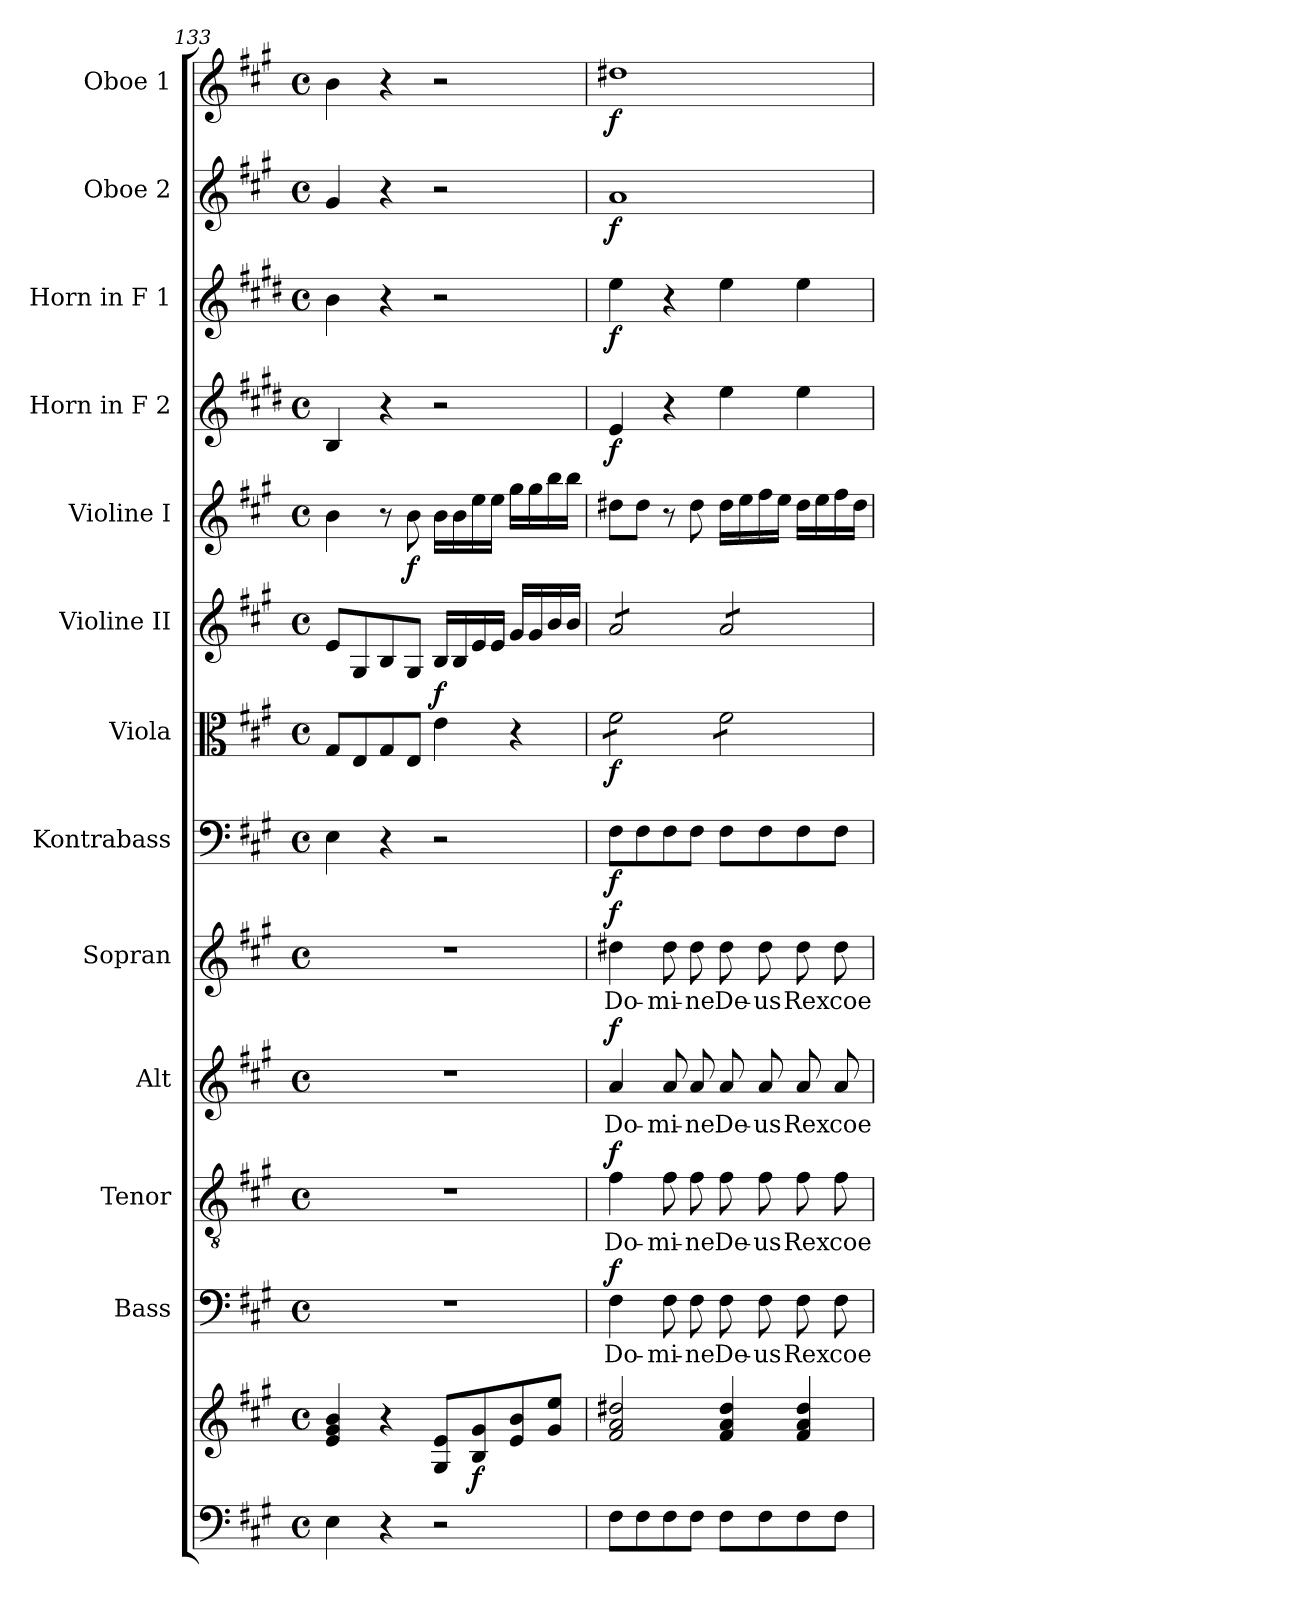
**kern	**kern	**dynam	**kern	**text	**dynam	**kern	**text	**dynam	**kern	**text	**dynam	**kern	**text	**dynam	**kern	**dynam	**kern	**dynam	**kern	**dynam	**kern	**dynam	**kern	**dynam	**kern	**dynam	**kern	**dynam	**kern	**dynam
*part13	*part13	*part13	*part12	*part12	*part12	*part11	*part11	*part11	*part10	*part10	*part10	*part9	*part9	*part9	*part8	*part8	*part7	*part7	*part6	*part6	*part5	*part5	*part4	*part4	*part3	*part3	*part2	*part2	*part1	*part1
*staff14	*staff13	*staff13/14	*staff12	*staff12	*staff12	*staff11	*staff11	*staff11	*staff10	*staff10	*staff10	*staff9	*staff9	*staff9	*staff8	*staff8	*staff7	*staff7	*staff6	*staff6	*staff5	*staff5	*staff4	*staff4	*staff3	*staff3	*staff2	*staff2	*staff1	*staff1
*	*	*	*I"Bass	*	*	*I"Tenor	*	*	*I"Alt	*	*	*I"Sopran	*	*	*I"Kontrabass	*	*I"Viola	*	*I"Violine II	*	*I"Violine I	*	*I"Horn in F 2	*	*I"Horn in F 1	*	*I"Oboe 2	*	*I"Oboe 1	*
*	*	*	*I'B.	*	*	*I'T.	*	*	*I'A.	*	*	*I'S.	*	*	*I'Kb.	*	*I'Vla.	*	*I'Vl. II	*	*I'Vl. I	*	*	*	*	*	*I'Ob.. 2	*	*I'Ob. 1	*
!!LO:PB:g=z
*clefF4	*clefG2	*	*clefF4	*	*	*clefGv2	*	*	*clefG2	*	*	*clefG2	*	*	*clefF4	*	*clefC3	*	*clefG2	*	*clefG2	*	*clefG2	*	*clefG2	*	*clefG2	*	*clefG2	*
*	*	*	*	*	*	*	*	*	*	*	*	*	*	*	*ITrd7c12	*	*	*	*	*	*	*	*ITrd4c7	*	*ITrd4c7	*	*	*	*	*
*k[f#c#g#]	*k[f#c#g#]	*	*k[f#c#g#]	*	*	*k[f#c#g#]	*	*	*k[f#c#g#]	*	*	*k[f#c#g#]	*	*	*k[f#c#g#]	*	*k[f#c#g#]	*	*k[f#c#g#]	*	*k[f#c#g#]	*	*k[f#c#g#]	*	*k[f#c#g#]	*	*k[f#c#g#]	*	*k[f#c#g#]	*
*A:	*A:	*	*A:	*	*	*A:	*	*	*A:	*	*	*A:	*	*	*A:	*	*A:	*	*A:	*	*A:	*	*A:	*	*A:	*	*A:	*	*A:	*
*M4/4	*M4/4	*	*M4/4	*	*	*M4/4	*	*	*M4/4	*	*	*M4/4	*	*	*M4/4	*	*M4/4	*	*M4/4	*	*M4/4	*	*M4/4	*	*M4/4	*	*M4/4	*	*M4/4	*
*met(c)	*met(c)	*	*met(c)	*	*	*met(c)	*	*	*met(c)	*	*	*met(c)	*	*	*met(c)	*	*met(c)	*	*met(c)	*	*met(c)	*	*met(c)	*	*met(c)	*	*met(c)	*	*met(c)	*
=133	=133	=133	=133	=133	=133	=133	=133	=133	=133	=133	=133	=133	=133	=133	=133	=133	=133	=133	=133	=133	=133	=133	=133	=133	=133	=133	=133	=133	=133	=133
4E\	4e/ 4g#/ 4b/	.	1r	.	.	1r	.	.	1r	.	.	1r	.	.	4EE\	.	8G#/L	.	8e/L	.	4b\	.	4E/	.	4e\	.	4g#/	.	4b\	.
.	.	.	.	.	.	.	.	.	.	.	.	.	.	.	.	.	8E/	.	8G#/	.	.	.	.	.	.	.	.	.	.	.
4r	4r	.	.	.	.	.	.	.	.	.	.	.	.	.	4r	.	8G#/	.	8B/	.	8r	.	4r	.	4r	.	4r	.	4r	.
!	!	!	!	!	!	!	!	!	!	!	!	!	!	!	!	!	!	!	!	!	!	!LO:DY:b	!	!	!	!	!	!	!	!
.	.	.	.	.	.	.	.	.	.	.	.	.	.	.	.	.	8E/J	.	8G#/J	.	8b\	f	.	.	.	.	.	.	.	.
!	!	!	!	!	!	!	!	!	!	!	!	!	!	!	!	!	!	!	!	!LO:DY:b	!	!	!	!	!	!	!	!	!	!
2r	8G#/ 8e/L	.	.	.	.	.	.	.	.	.	.	.	.	.	2r	.	4e\	.	16B/LL	f	16b\LL	.	2r	.	2r	.	2r	.	2r	.
.	.	.	.	.	.	.	.	.	.	.	.	.	.	.	.	.	.	.	16B/	.	16b\	.	.	.	.	.	.	.	.	.
!	!	!LO:DY:b	!	!	!	!	!	!	!	!	!	!	!	!	!	!	!	!	!	!	!	!	!	!	!	!	!	!	!	!
.	8B/ 8g#/	f	.	.	.	.	.	.	.	.	.	.	.	.	.	.	.	.	16e/	.	16ee\	.	.	.	.	.	.	.	.	.
.	.	.	.	.	.	.	.	.	.	.	.	.	.	.	.	.	.	.	16e/JJ	.	16ee\JJ	.	.	.	.	.	.	.	.	.
.	8e/ 8b/	.	.	.	.	.	.	.	.	.	.	.	.	.	.	.	4r	.	16g#/LL	.	16gg#\LL	.	.	.	.	.	.	.	.	.
.	.	.	.	.	.	.	.	.	.	.	.	.	.	.	.	.	.	.	16g#/	.	16gg#\	.	.	.	.	.	.	.	.	.
.	8g#/ 8ee/J	.	.	.	.	.	.	.	.	.	.	.	.	.	.	.	.	.	16b/	.	16bb\	.	.	.	.	.	.	.	.	.
.	.	.	.	.	.	.	.	.	.	.	.	.	.	.	.	.	.	.	16b/JJ	.	16bb\JJ	.	.	.	.	.	.	.	.	.
=134	=134	=134	=134	=134	=134	=134	=134	=134	=134	=134	=134	=134	=134	=134	=134	=134	=134	=134	=134	=134	=134	=134	=134	=134	=134	=134	=134	=134	=134	=134
!	!	!	!	!LO:LY:b	!LO:DY:a	!	!LO:LY:b	!LO:DY:a	!	!LO:LY:b	!LO:DY:a	!	!LO:LY:b	!LO:DY:a	!	!LO:DY:b	!	!LO:DY:b	!	!	!	!	!	!LO:DY:b	!	!LO:DY:b	!	!LO:DY:b	!	!LO:DY:b
*	*	*	*	*	*	*	*	*	*	*	*	*	*	*	*	*	*tremolo	*	*	*	*	*	*	*	*	*	*	*	*	*
*	*	*	*	*	*	*	*	*	*	*	*	*	*	*	*	*	*	*	*tremolo	*	*	*	*	*	*	*	*	*	*	*
8F#\L	2f#/ 2a/ 2dd#X/	.	4F#\	Do-	f	4f#\	Do-	f	4a/	Do-	f	4dd#X\	Do-	f	8FF#\L	f	8f#\L	f	8a/L	.	8dd#X\L	.	4A/	f	4a\	f	1a	f	1dd#X	f
8F#\	.	.	.	.	.	.	.	.	.	.	.	.	.	.	8FF#\	.	8f#\	.	8a/	.	8dd#\J	.	.	.	.	.	.	.	.	.
!	!	!	!	!LO:LY:b	!	!	!LO:LY:b	!	!	!LO:LY:b	!	!	!LO:LY:b	!	!	!	!	!	!	!	!	!	!	!	!	!	!	!	!	!
8F#\	.	.	8F#\	-mi-	.	8f#\	-mi-	.	8a/	-mi-	.	8dd#\	-mi-	.	8FF#\	.	8f#\	.	8a/	.	8r	.	4r	.	4r	.	.	.	.	.
!	!	!	!	!LO:LY:b	!	!	!LO:LY:b	!	!	!LO:LY:b	!	!	!LO:LY:b	!	!	!	!	!	!	!	!	!	!	!	!	!	!	!	!	!
8F#\J	.	.	8F#\	-ne	.	8f#\	-ne	.	8a/	-ne	.	8dd#\	-ne	.	8FF#\J	.	8f#\J	.	8a/J	.	8dd#\	.	.	.	.	.	.	.	.	.
!	!	!	!	!LO:LY:b	!	!	!LO:LY:b	!	!	!LO:LY:b	!	!	!LO:LY:b	!	!	!	!	!	!	!	!	!	!	!	!	!	!	!	!	!
8F#\L	4f#/ 4a/ 4dd#/	.	8F#\	De-	.	8f#\	De-	.	8a/	De-	.	8dd#\	De-	.	8FF#\L	.	8f#\L	.	8a/L	.	16dd#\LL	.	4a\	.	4a\	.	.	.	.	.
.	.	.	.	.	.	.	.	.	.	.	.	.	.	.	.	.	.	.	.	.	16ee\	.	.	.	.	.	.	.	.	.
!	!	!	!	!LO:LY:b	!	!	!LO:LY:b	!	!	!LO:LY:b	!	!	!LO:LY:b	!	!	!	!	!	!	!	!	!	!	!	!	!	!	!	!	!
8F#\	.	.	8F#\	-us	.	8f#\	-us	.	8a/	-us	.	8dd#\	-us	.	8FF#\	.	8f#\	.	8a/	.	16ff#\	.	.	.	.	.	.	.	.	.
.	.	.	.	.	.	.	.	.	.	.	.	.	.	.	.	.	.	.	.	.	16ee\JJ	.	.	.	.	.	.	.	.	.
!	!	!	!	!LO:LY:b	!	!	!LO:LY:b	!	!	!LO:LY:b	!	!	!LO:LY:b	!	!	!	!	!	!	!	!	!	!	!	!	!	!	!	!	!
8F#\	4f#/ 4a/ 4dd#/	.	8F#\	Rex	.	8f#\	Rex	.	8a/	Rex	.	8dd#\	Rex	.	8FF#\	.	8f#\	.	8a/	.	16dd#\LL	.	4a\	.	4a\	.	.	.	.	.
.	.	.	.	.	.	.	.	.	.	.	.	.	.	.	.	.	.	.	.	.	16ee\	.	.	.	.	.	.	.	.	.
!	!	!	!	!LO:LY:b	!	!	!LO:LY:b	!	!	!LO:LY:b	!	!	!LO:LY:b	!	!	!	!	!	!	!	!	!	!	!	!	!	!	!	!	!
8F#\J	.	.	8F#\	coe-	.	8f#\	coe-	.	8a/	coe-	.	8dd#\	coe-	.	8FF#\J	.	8f#\J	.	8a/J	.	16ff#\	.	.	.	.	.	.	.	.	.
*	*	*	*	*	*	*	*	*	*	*	*	*	*	*	*	*	*	*	*Xtremolo	*	*	*	*	*	*	*	*	*	*	*
*	*	*	*	*	*	*	*	*	*	*	*	*	*	*	*	*	*Xtremolo	*	*	*	*	*	*	*	*	*	*	*	*	*
.	.	.	.	.	.	.	.	.	.	.	.	.	.	.	.	.	.	.	.	.	16dd#\JJ	.	.	.	.	.	.	.	.	.
=	=	=	=	=	=	=	=	=	=	=	=	=	=	=	=	=	=	=	=	=	=	=	=	=	=	=	=	=	=	=
*-	*-	*-	*-	*-	*-	*-	*-	*-	*-	*-	*-	*-	*-	*-	*-	*-	*-	*-	*-	*-	*-	*-	*-	*-	*-	*-	*-	*-	*-	*-
